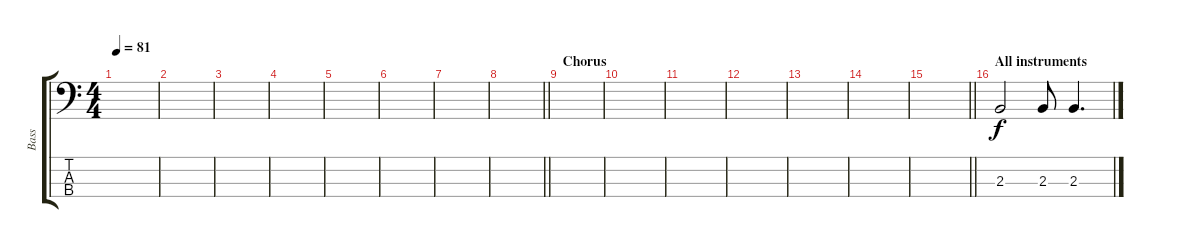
\track ("Bass" "Bass") {instrument electricbassfinger}
\staff {score tabs}
\tuning (G2 D2 A1 D1) {hide}
\ts (4 4)
\tempo 81
\clef f4
\ks c
|
|
|
|
|
|
|
\barLineRight lightlight
|
\section ("" "Chorus")
|
|
|
|
|
|
\barLineRight lightlight
|
\section ("" "All instruments")
2.3.2 2.3.8 2.3.4{d}
